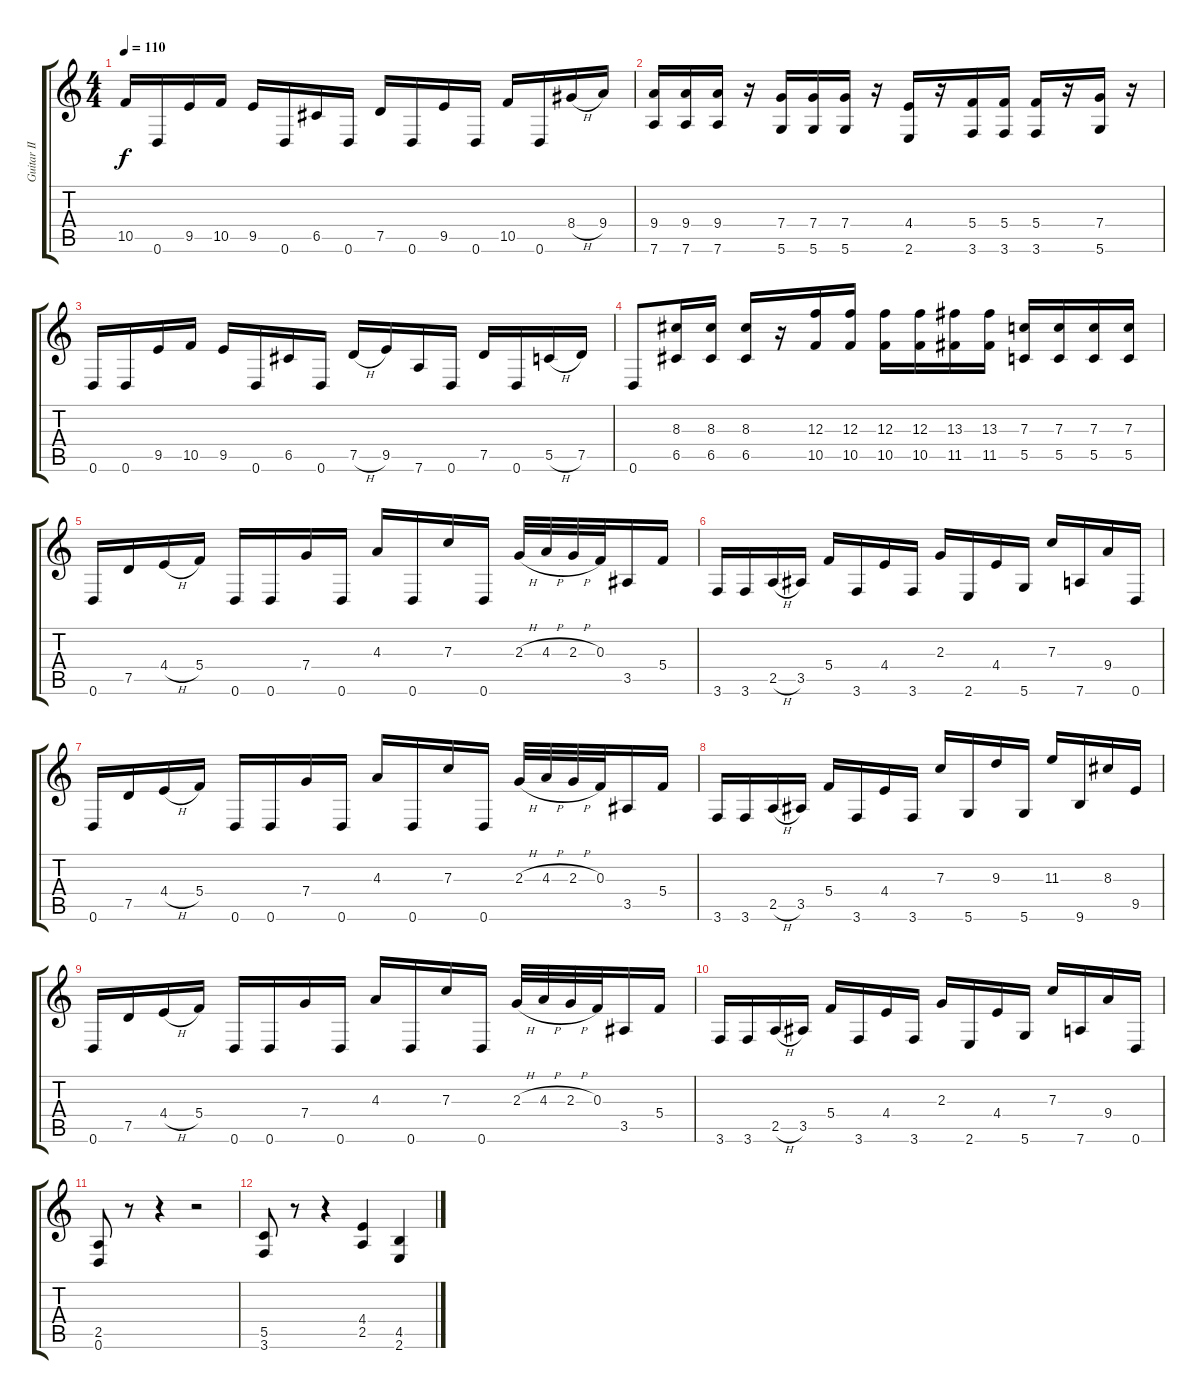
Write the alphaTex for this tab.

\track ("Guitar II" "Guitar II") {instrument distortionguitar}
\staff {score tabs}
\tuning (D4 A3 F3 C3 G2 D2) {hide}
\ts (4 4)
\tempo 110
\clef g2
\ks c
10.5.16{dy f} 0.6.16 9.5.16 10.5.16 9.5.16 0.6.16 6.5.16 0.6.16 7.5.16 0.6.16 9.5.16 0.6.16 10.5.16 0.6.16 8.4{h}.16 9.4.16 |
(9.4 7.6).16 (9.4 7.6).16 (9.4 7.6).16 r.16 (7.4 5.6).16 (7.4 5.6).16 (7.4 5.6).16 r.16 (4.4 2.6).16 r.16 (5.4 3.6).16 (5.4 3.6).16 (5.4 3.6).16 r.16 (7.4 5.6).16 r.16 |
0.6.16 0.6.16 9.5.16 10.5.16 9.5.16 0.6.16 6.5.16 0.6.16 7.5{h}.16 9.5.16 7.6.16 0.6.16 7.5.16 0.6.16 5.5{h}.16 7.5.16 |
0.6.8 (8.3 6.5).16 (8.3 6.5).16 (8.3 6.5).16 r.16 (12.3 10.5).16 (12.3 10.5).16 (12.3 10.5).16 (12.3 10.5).16 (13.3 11.5).16 (13.3 11.5).16 (7.3 5.5).16 (7.3 5.5).16 (7.3 5.5).16 (7.3 5.5).16 |
0.6.16 7.5.16 4.4{h}.16 5.4.16 0.6.16 0.6.16 7.4.16 0.6.16 4.3.16 0.6.16 7.3.16 0.6.16 2.3{h}.32 4.3{h}.32 2.3{h}.32 0.3.32 3.5.16 5.4.16 |
3.6.16 3.6.16 2.5{h}.16 3.5.16 5.4.16 3.6.16 4.4.16 3.6.16 2.3.16 2.6.16 4.4.16 5.6.16 7.3.16 7.6.16 9.4.16 0.6.16 |
0.6.16 7.5.16 4.4{h}.16 5.4.16 0.6.16 0.6.16 7.4.16 0.6.16 4.3.16 0.6.16 7.3.16 0.6.16 2.3{h}.32 4.3{h}.32 2.3{h}.32 0.3.32 3.5.16 5.4.16 |
3.6.16 3.6.16 2.5{h}.16 3.5.16 5.4.16 3.6.16 4.4.16 3.6.16 7.3.16 5.6.16 9.3.16 5.6.16 11.3.16 9.6.16 8.3.16 9.5.16 |
0.6.16 7.5.16 4.4{h}.16 5.4.16 0.6.16 0.6.16 7.4.16 0.6.16 4.3.16 0.6.16 7.3.16 0.6.16 2.3{h}.32 4.3{h}.32 2.3{h}.32 0.3.32 3.5.16 5.4.16 |
3.6.16 3.6.16 2.5{h}.16 3.5.16 5.4.16 3.6.16 4.4.16 3.6.16 2.3.16 2.6.16 4.4.16 5.6.16 7.3.16 7.6.16 9.4.16 0.6.16 |
(2.5 0.6).8 r.8 r.4 r.2 |
(5.5 3.6).8 r.8 r.4 (4.4 2.5).4 (4.5 2.6).4
